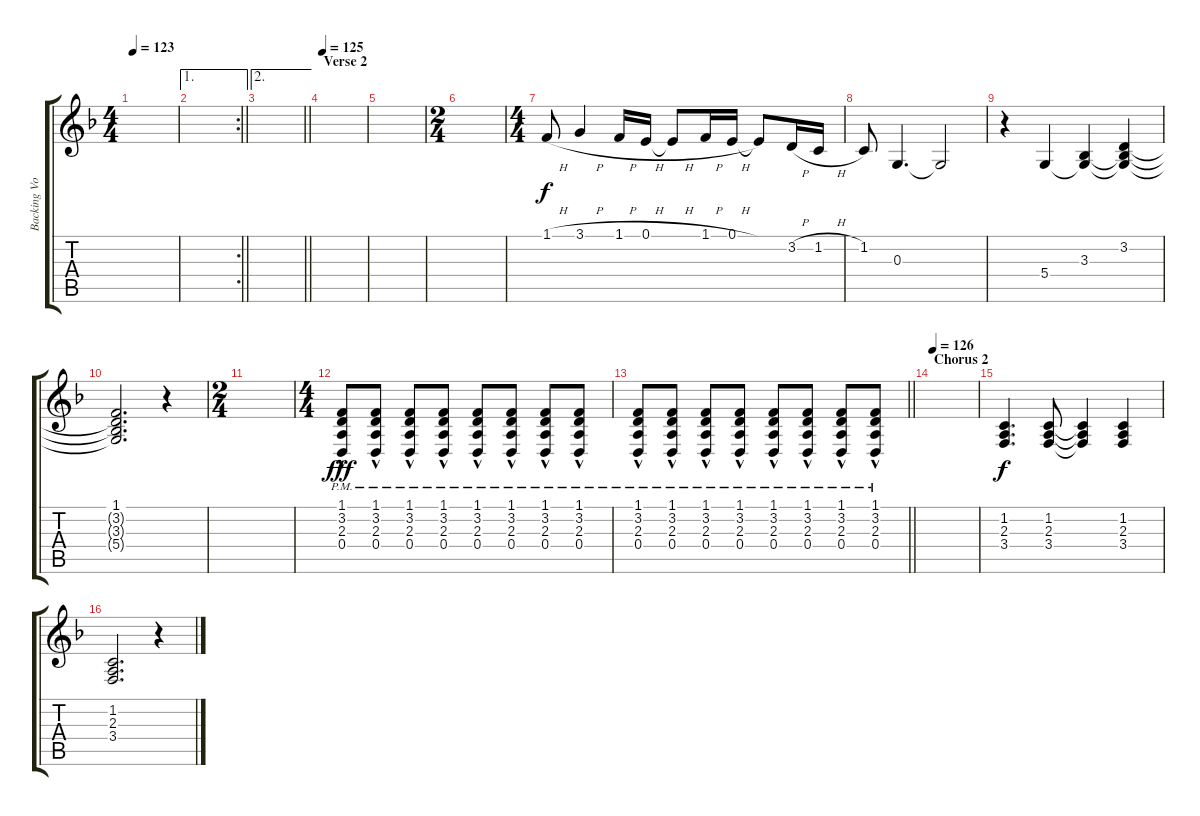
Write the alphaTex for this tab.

\track ("Backing Vox" "Backing Vo") {instrument choiraahs}
\staff {score tabs}
\tuning (E4 B3 G3 D3 A2 E2) {hide}
\ts (4 4)
\tempo 123
\clef g2
\ks f
|
\ae 1
\rc 2
\barLineRight lightlight
|
\ae 2
\barLineRight lightlight
|
\section ("" "Verse 2")
\tempo 125
|
|
\ts (2 4)
|
\ts (4 4)
1.1{h}.8 3.1{h}.4 1.1{h}.16 0.1{h}.16 0.1{h t}.8 1.1{h}.16 0.1{h}.16 0.1{t}.8 3.2{h}.16 1.2{h}.16 |
1.2.8 0.3.4{d} 0.3{t}.2 |
r.4 5.4.4 (3.3 5.4{t}).4 (3.2 3.3{t} 5.4{t}).4 |
(1.1 3.2{t} 3.3{t} 5.4{t}).2{d} r.4 |
\ts (2 4)
|
\ts (4 4)
(1.1{hac pm} 3.2{hac pm} 2.3{hac pm} 0.4{hac pm}).8{dy fff volume 11 instrument overdrivenguitar} (1.1{hac pm} 3.2{hac pm} 2.3{hac pm} 0.4{hac pm}).8 (1.1{hac pm} 3.2{hac pm} 2.3{hac pm} 0.4{hac pm}).8 (1.1{hac pm} 3.2{hac pm} 2.3{hac pm} 0.4{hac pm}).8 (1.1{hac pm} 3.2{hac pm} 2.3{hac pm} 0.4{hac pm}).8 (1.1{hac pm} 3.2{hac pm} 2.3{hac pm} 0.4{hac pm}).8 (1.1{hac pm} 3.2{hac pm} 2.3{hac pm} 0.4{hac pm}).8 (1.1{hac pm} 3.2{hac pm} 2.3{hac pm} 0.4{hac pm}).8 |
\barLineRight lightlight
(1.1{hac pm} 3.2{hac pm} 2.3{hac pm} 0.4{hac pm}).8 (1.1{hac pm} 3.2{hac pm} 2.3{hac pm} 0.4{hac pm}).8 (1.1{hac pm} 3.2{hac pm} 2.3{hac pm} 0.4{hac pm}).8 (1.1{hac pm} 3.2{hac pm} 2.3{hac pm} 0.4{hac pm}).8 (1.1{hac pm} 3.2{hac pm} 2.3{hac pm} 0.4{hac pm}).8 (1.1{hac pm} 3.2{hac pm} 2.3{hac pm} 0.4{hac pm}).8 (1.1{hac pm} 3.2{hac pm} 2.3{hac pm} 0.4{hac pm}).8 (1.1{hac pm} 3.2{hac pm} 2.3{hac pm} 0.4{hac pm}).8 |
\section ("" "Chorus 2")
\tempo 126
|
(1.2 2.3 3.4).4{d dy f} (1.2 2.3 3.4).8 (1.2{t} 2.3{t} 3.4{t}).4 (1.2 2.3 3.4).4 |
(1.2 2.3 3.4).2{d} r.4
